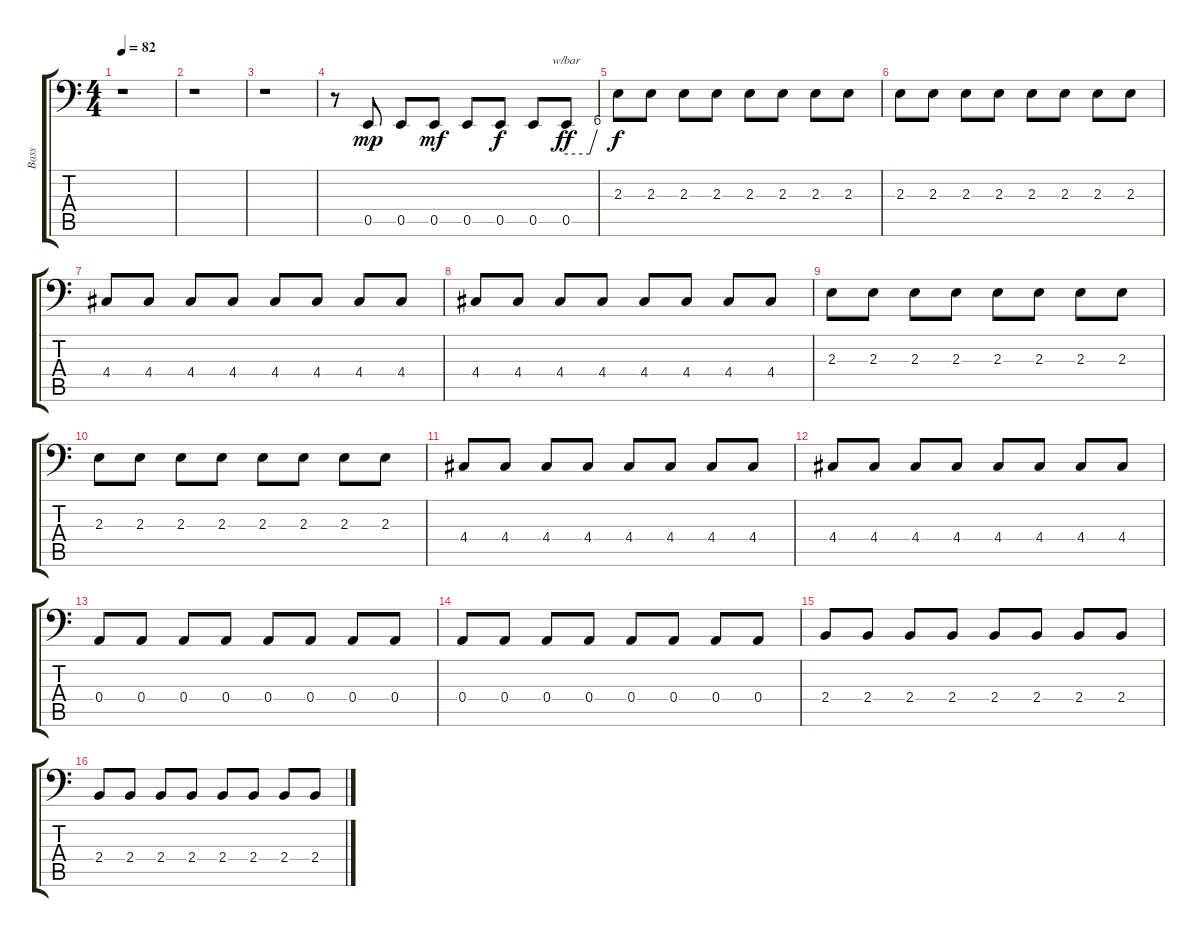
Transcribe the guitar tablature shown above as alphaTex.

\track ("Bass" "Bass") {instrument fretlessbass}
\staff {score tabs}
\tuning (C3 G2 D2 A1 E1 B0) {hide}
\ts (4 4)
\tempo 82
\clef f4
\ks c
r.1{dy mp instrument fretlessbass} |
r.1 |
r.1 |
r.8 0.5.8 0.5.8 0.5.8{dy mf} 0.5.8 0.5.8{dy f} 0.5.8 0.5.8{tbe (custom default 0 0 45 0 60 24) dy ff} |
2.3.8{dy f} 2.3.8 2.3.8 2.3.8 2.3.8 2.3.8 2.3.8 2.3.8 |
2.3.8 2.3.8 2.3.8 2.3.8 2.3.8 2.3.8 2.3.8 2.3.8 |
4.4.8 4.4.8 4.4.8 4.4.8 4.4.8 4.4.8 4.4.8 4.4.8 |
4.4.8 4.4.8 4.4.8 4.4.8 4.4.8 4.4.8 4.4.8 4.4.8 |
2.3.8 2.3.8 2.3.8 2.3.8 2.3.8 2.3.8 2.3.8 2.3.8 |
2.3.8 2.3.8 2.3.8 2.3.8 2.3.8 2.3.8 2.3.8 2.3.8 |
4.4.8 4.4.8 4.4.8 4.4.8 4.4.8 4.4.8 4.4.8 4.4.8 |
4.4.8 4.4.8 4.4.8 4.4.8 4.4.8 4.4.8 4.4.8 4.4.8 |
0.4.8 0.4.8 0.4.8 0.4.8 0.4.8 0.4.8 0.4.8 0.4.8 |
0.4.8 0.4.8 0.4.8 0.4.8 0.4.8 0.4.8 0.4.8 0.4.8 |
2.4.8 2.4.8 2.4.8 2.4.8 2.4.8 2.4.8 2.4.8 2.4.8 |
2.4.8 2.4.8 2.4.8 2.4.8 2.4.8 2.4.8 2.4.8 2.4.8
